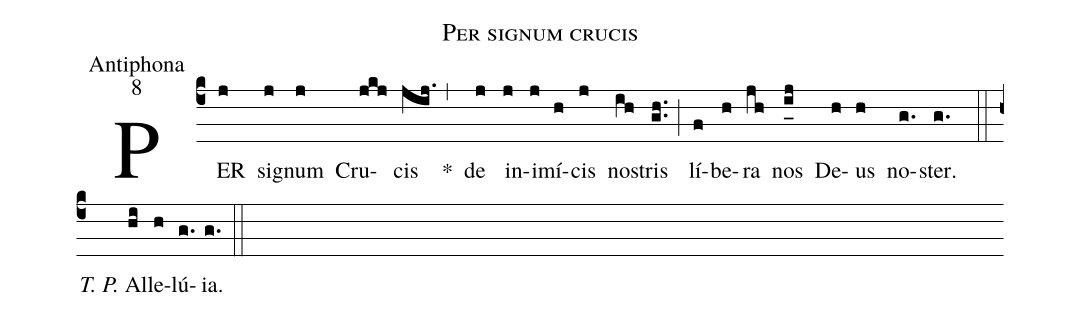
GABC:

name:Per signum crucis;
office-part:Antiphona;
mode:8;
%%
(c4) PER(j) si(j)gnum(j) Cru(jkj)cis(jij.) <clear>*(,) de(j) in(j)i(j)mí(h)cis(j) no(ih)stris(gh..) (;) lí(f)be(h)ra(jh) nos(i_[uh:l]j) De(h)us(h) no(g.)ster.(g.) (::) <i>T. P.</i> Al(hi)le(h)lú(g.){ia}.(g.) (::)

%<eu>E(j) u(j) o(h) u(j) a(k) e.</eu>(j.) (::)
